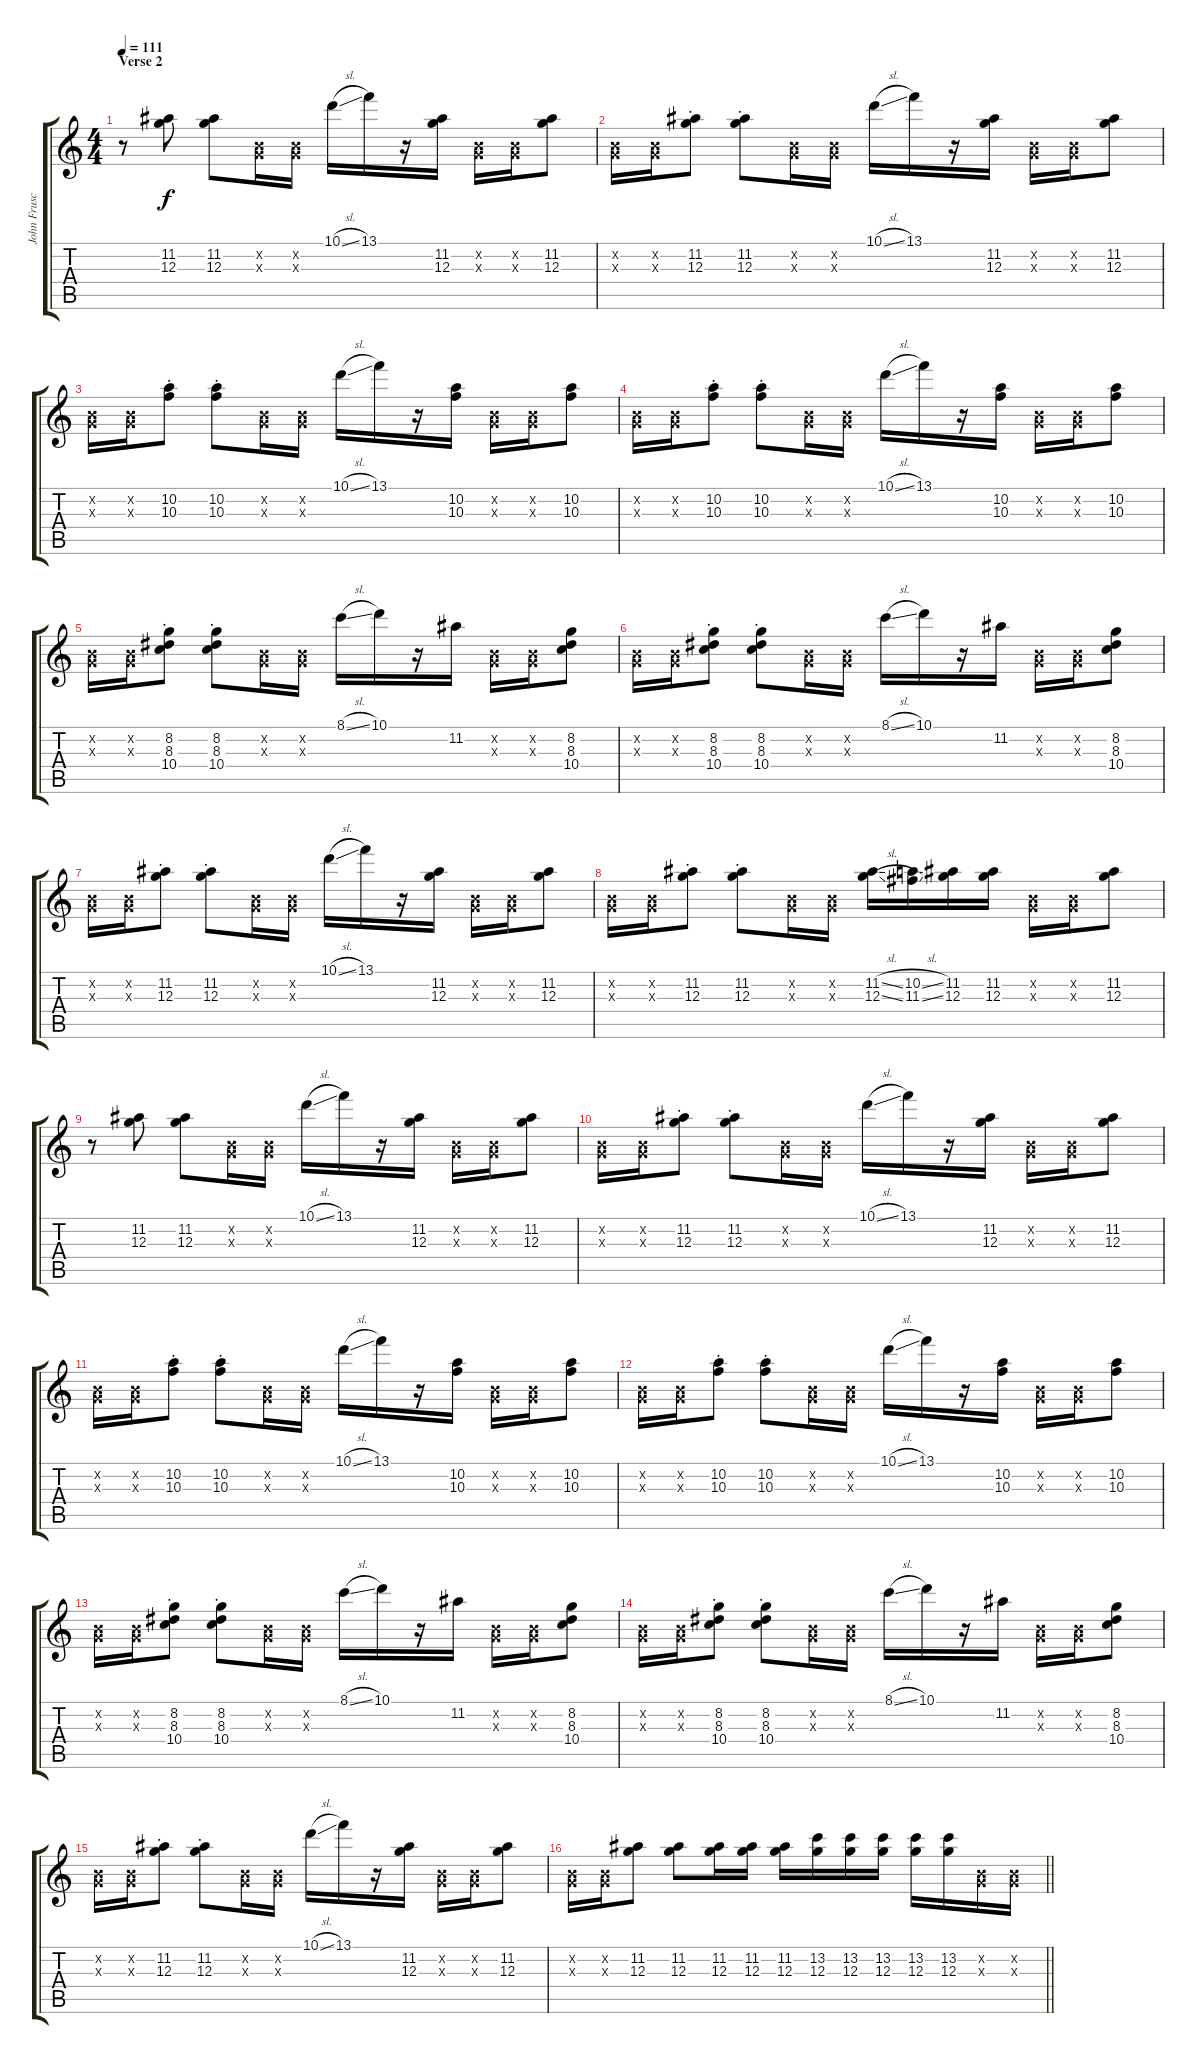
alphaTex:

\track ("John Frusciante | Gtr. 1" "John Frusc") {instrument electricguitarclean}
\staff {score tabs}
\tuning (E4 B3 G3 D3 A2 E2) {hide}
\ts (4 4)
\section ("" "Verse 2")
\tempo 111
\clef g2
\ks c
r.8{dy f volume 16 instrument electricguitarclean} (11.2 12.3).8 (11.2 12.3).8 (0.2{x} 0.3{x}).16 (0.2{x} 0.3{x}).16 10.1{sl}.16 13.1.16 r.16 (11.2 12.3).16 (0.2{x} 0.3{x}).16 (0.2{x} 0.3{x}).16 (11.2 12.3).8 |
(0.2{x} 0.3{x}).16 (0.2{x} 0.3{x}).16 (11.2{st} 12.3{st}).8 (11.2{st} 12.3{st}).8 (0.2{x} 0.3{x}).16 (0.2{x} 0.3{x}).16 10.1{sl}.16 13.1.16 r.16 (11.2 12.3).16 (0.2{x} 0.3{x}).16 (0.2{x} 0.3{x}).16 (11.2 12.3).8 |
(0.2{x} 0.3{x}).16 (0.2{x} 0.3{x}).16 (10.2{st} 10.3{st}).8 (10.2{st} 10.3{st}).8 (0.2{x} 0.3{x}).16 (0.2{x} 0.3{x}).16 10.1{sl}.16 13.1.16 r.16 (10.2 10.3).16 (0.2{x} 0.3{x}).16 (0.2{x} 0.3{x}).16 (10.2 10.3).8 |
(0.2{x} 0.3{x}).16 (0.2{x} 0.3{x}).16 (10.2{st} 10.3{st}).8 (10.2{st} 10.3{st}).8 (0.2{x} 0.3{x}).16 (0.2{x} 0.3{x}).16 10.1{sl}.16 13.1.16 r.16 (10.2 10.3).16 (0.2{x} 0.3{x}).16 (0.2{x} 0.3{x}).16 (10.2 10.3).8 |
(0.2{x} 0.3{x}).16 (0.2{x} 0.3{x}).16 (8.2{st} 8.3{st} 10.4{st}).8 (8.2{st} 8.3{st} 10.4{st}).8 (0.2{x} 0.3{x}).16 (0.2{x} 0.3{x}).16 8.1{sl}.16 10.1.16 r.16 11.2.16 (0.2{x} 0.3{x}).16 (0.2{x} 0.3{x}).16 (8.2 8.3 10.4).8 |
(0.2{x} 0.3{x}).16 (0.2{x} 0.3{x}).16 (8.2{st} 8.3{st} 10.4{st}).8 (8.2{st} 8.3{st} 10.4{st}).8 (0.2{x} 0.3{x}).16 (0.2{x} 0.3{x}).16 8.1{sl}.16 10.1.16 r.16 11.2.16 (0.2{x} 0.3{x}).16 (0.2{x} 0.3{x}).16 (8.2 8.3 10.4).8 |
(0.2{x} 0.3{x}).16 (0.2{x} 0.3{x}).16 (11.2{st} 12.3{st}).8 (11.2{st} 12.3{st}).8 (0.2{x} 0.3{x}).16 (0.2{x} 0.3{x}).16 10.1{sl}.16 13.1.16 r.16 (11.2 12.3).16 (0.2{x} 0.3{x}).16 (0.2{x} 0.3{x}).16 (11.2 12.3).8 |
(0.2{x} 0.3{x}).16 (0.2{x} 0.3{x}).16 (11.2{st} 12.3{st}).8 (11.2{st} 12.3{st}).8 (0.2{x} 0.3{x}).16 (0.2{x} 0.3{x}).16 (11.2{sl} 12.3{sl}).16 (10.2{sl} 11.3{sl}).16 (11.2 12.3).16 (11.2 12.3).16 (0.2{x} 0.3{x}).16 (0.2{x} 0.3{x}).16 (11.2 12.3).8 |
r.8 (11.2 12.3).8 (11.2 12.3).8 (0.2{x} 0.3{x}).16 (0.2{x} 0.3{x}).16 10.1{sl}.16 13.1.16 r.16 (11.2 12.3).16 (0.2{x} 0.3{x}).16 (0.2{x} 0.3{x}).16 (11.2 12.3).8 |
(0.2{x} 0.3{x}).16 (0.2{x} 0.3{x}).16 (11.2{st} 12.3{st}).8 (11.2{st} 12.3{st}).8 (0.2{x} 0.3{x}).16 (0.2{x} 0.3{x}).16 10.1{sl}.16 13.1.16 r.16 (11.2 12.3).16 (0.2{x} 0.3{x}).16 (0.2{x} 0.3{x}).16 (11.2 12.3).8 |
(0.2{x} 0.3{x}).16 (0.2{x} 0.3{x}).16 (10.2{st} 10.3{st}).8 (10.2{st} 10.3{st}).8 (0.2{x} 0.3{x}).16 (0.2{x} 0.3{x}).16 10.1{sl}.16 13.1.16 r.16 (10.2 10.3).16 (0.2{x} 0.3{x}).16 (0.2{x} 0.3{x}).16 (10.2 10.3).8 |
(0.2{x} 0.3{x}).16 (0.2{x} 0.3{x}).16 (10.2{st} 10.3{st}).8 (10.2{st} 10.3{st}).8 (0.2{x} 0.3{x}).16 (0.2{x} 0.3{x}).16 10.1{sl}.16 13.1.16 r.16 (10.2 10.3).16 (0.2{x} 0.3{x}).16 (0.2{x} 0.3{x}).16 (10.2 10.3).8 |
(0.2{x} 0.3{x}).16 (0.2{x} 0.3{x}).16 (8.2{st} 8.3{st} 10.4{st}).8 (8.2{st} 8.3{st} 10.4{st}).8 (0.2{x} 0.3{x}).16 (0.2{x} 0.3{x}).16 8.1{sl}.16 10.1.16 r.16 11.2.16 (0.2{x} 0.3{x}).16 (0.2{x} 0.3{x}).16 (8.2 8.3 10.4).8 |
(0.2{x} 0.3{x}).16 (0.2{x} 0.3{x}).16 (8.2{st} 8.3{st} 10.4{st}).8 (8.2{st} 8.3{st} 10.4{st}).8 (0.2{x} 0.3{x}).16 (0.2{x} 0.3{x}).16 8.1{sl}.16 10.1.16 r.16 11.2.16 (0.2{x} 0.3{x}).16 (0.2{x} 0.3{x}).16 (8.2 8.3 10.4).8 |
(0.2{x} 0.3{x}).16 (0.2{x} 0.3{x}).16 (11.2{st} 12.3{st}).8 (11.2{st} 12.3{st}).8 (0.2{x} 0.3{x}).16 (0.2{x} 0.3{x}).16 10.1{sl}.16 13.1.16 r.16 (11.2 12.3).16 (0.2{x} 0.3{x}).16 (0.2{x} 0.3{x}).16 (11.2 12.3).8 |
\barLineRight lightlight
(0.2{x} 0.3{x}).16 (0.2{x} 0.3{x}).16 (11.2 12.3).8 (11.2 12.3).8 (11.2 12.3).16 (11.2 12.3).16 (11.2 12.3).16 (13.2 12.3).16 (13.2 12.3).16 (13.2 12.3).16 (13.2 12.3).16 (13.2 12.3).16 (0.2{x} 0.3{x}).16 (0.2{x} 0.3{x}).16
